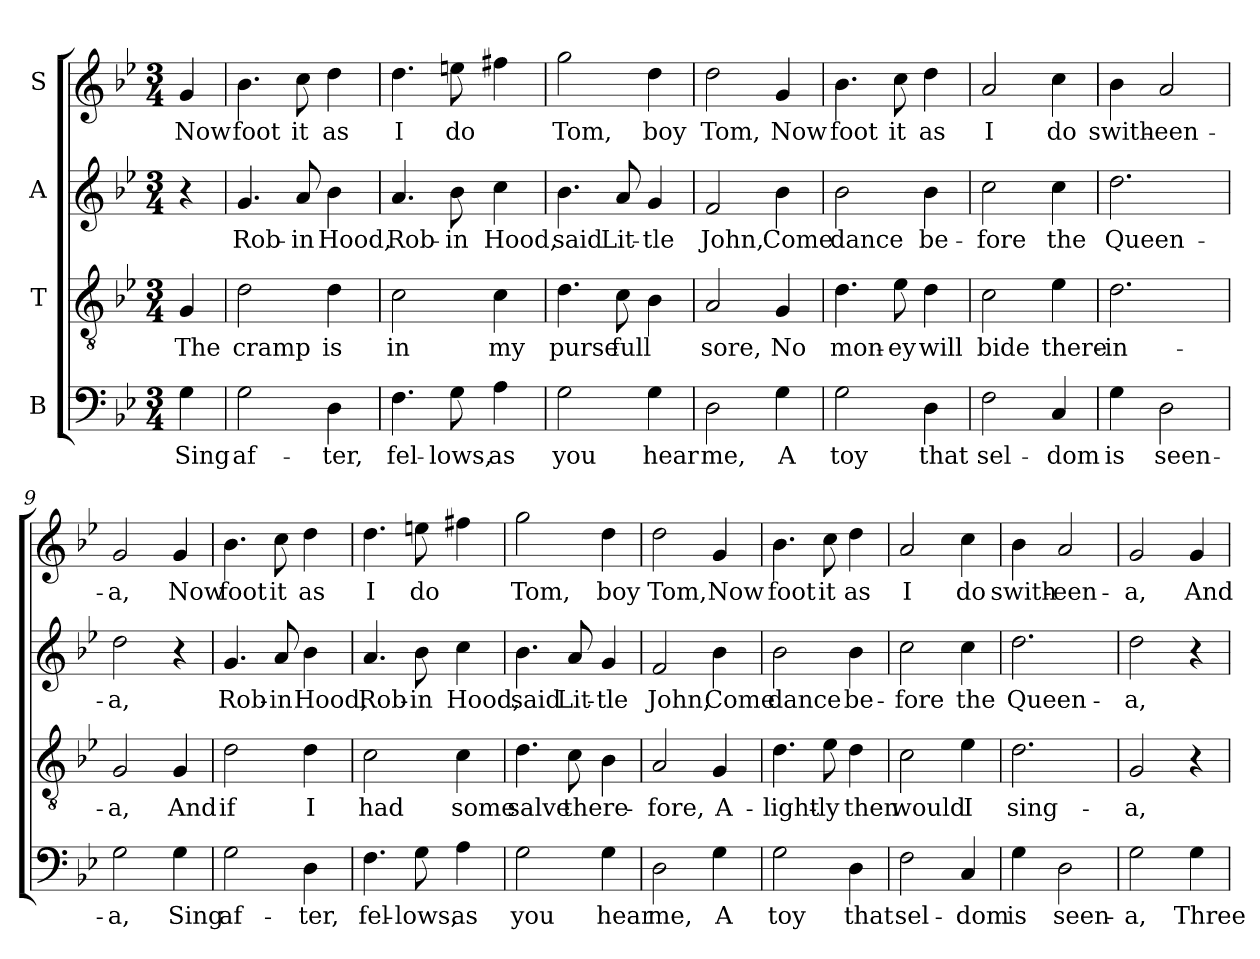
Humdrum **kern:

**kern	**text	**kern	**text	**kern	**text	**kern	**text
*part4	*part4	*part3	*part3	*part2	*part2	*part1	*part1
*staff4	*staff4	*staff3	*staff3	*staff2	*staff2	*staff1	*staff1
*I"B	*	*I"T	*	*I"A	*	*I"S	*
*clefF4	*	*clefGv2	*	*clefG2	*	*clefG2	*
*k[b-e-]	*	*k[b-e-]	*	*k[b-e-]	*	*k[b-e-]	*
*B-:	*	*B-:	*	*B-:	*	*B-:	*
*M3/4	*	*M3/4	*	*M3/4	*	*M3/4	*
=1	=1	=1	=1	=1	=1	=1	=1
!	!LO:LY:b	!	!LO:LY:b	!	!	!	!LO:LY:b
4G\	Sing	4G/	The	4r	.	4g/	Now
=2	=2	=2	=2	=2	=2	=2	=2
!	!LO:LY:b	!	!LO:LY:b	!	!LO:LY:b	!	!LO:LY:b
2G\	af-	2d\	cramp	4.g/	Rob-	4.b-\	foot
!	!	!	!	!	!LO:LY:b	!	!LO:LY:b
.	.	.	.	8a/	-in	8cc\	it
!	!LO:LY:b	!	!LO:LY:b	!	!LO:LY:b	!	!LO:LY:b
4D\	-ter,	4d\	is	4b-\	Hood,	4dd\	as
=3	=3	=3	=3	=3	=3	=3	=3
!	!LO:LY:b	!	!LO:LY:b	!	!LO:LY:b	!	!LO:LY:b
4.F\	fel-	2c\	in	4.a/	Rob-	4.dd\	I
!	!LO:LY:b	!	!	!	!LO:LY:b	!	!LO:LY:b
8G\	-lows,	.	.	8b-\	-in	8een\	do
!	!LO:LY:b	!	!LO:LY:b	!	!LO:LY:b	!	!
4A\	as	4c\	my	4cc\	Hood,	4ff#X\	.
=4	=4	=4	=4	=4	=4	=4	=4
!	!LO:LY:b	!	!LO:LY:b	!	!LO:LY:b	!	!LO:LY:b
2G\	you	4.d\	purse	4.b-\	said	2gg\	Tom,
!	!	!	!LO:LY:b	!	!LO:LY:b	!	!
.	.	8c\	full	8a/	Lit-	.	.
!	!LO:LY:b	!	!	!	!LO:LY:b:rj	!	!LO:LY:b
4G\	hear	4B-\	.	4g/	-tle	4dd\	boy
=5	=5	=5	=5	=5	=5	=5	=5
!	!LO:LY:b	!	!LO:LY:b	!	!LO:LY:b	!	!LO:LY:b
2D\	me,	2A/	sore,	2f/	John,	2dd\	Tom,
!	!LO:LY:b	!	!LO:LY:b	!	!LO:LY:b	!	!LO:LY:b
4G\	A	4G/	No	4b-\	Come	4g/	Now
=6	=6	=6	=6	=6	=6	=6	=6
!	!LO:LY:b	!	!LO:LY:b	!	!LO:LY:b	!	!LO:LY:b
2G\	toy	4.d\	mon-	2b-\	dance	4.b-\	foot
!	!	!	!LO:LY:b	!	!	!	!LO:LY:b
.	.	8e-\	-ey	.	.	8cc\	it
!	!LO:LY:b	!	!LO:LY:b	!	!LO:LY:b	!	!LO:LY:b
4D\	that	4d\	will	4b-\	be-	4dd\	as
=7	=7	=7	=7	=7	=7	=7	=7
!	!LO:LY:b	!	!LO:LY:b	!	!LO:LY:b	!	!LO:LY:b
2F\	sel-	2c\	bide	2cc\	-fore	2a/	I
!	!LO:LY:b	!	!LO:LY:b	!	!LO:LY:b	!	!LO:LY:b
4C/	-dom	4e-\	there-	4cc\	the	4cc\	do
!!LO:LB:g=z
=8	=8	=8	=8	=8	=8	=8	=8
!	!LO:LY:b	!	!LO:LY:b	!	!LO:LY:b	!	!LO:LY:b
4G\	is	2.d\	-in-	2.dd\	Queen-	4b-\	swith-
!	!LO:LY:b	!	!	!	!	!	!LO:LY:b
2D\	seen-	.	.	.	.	2a/	-een-
=9	=9	=9	=9	=9	=9	=9	=9
!	!LO:LY:b	!	!LO:LY:b	!	!LO:LY:b	!	!LO:LY:b
2G\	-a,	2G/	-a,	2dd\	-a,	2g/	-a,
!	!LO:LY:b	!	!LO:LY:b	!	!	!	!LO:LY:b
4G\	Sing	4G/	And	4r	.	4g/	Now
=10	=10	=10	=10	=10	=10	=10	=10
!	!LO:LY:b	!	!LO:LY:b	!	!LO:LY:b	!	!LO:LY:b
2G\	af-	2d\	if	4.g/	Rob-	4.b-\	foot
!	!	!	!	!	!LO:LY:b	!	!LO:LY:b
.	.	.	.	8a/	-in	8cc\	it
!	!LO:LY:b	!	!LO:LY:b	!	!LO:LY:b	!	!LO:LY:b
4D\	-ter,	4d\	I	4b-\	Hood,	4dd\	as
=11	=11	=11	=11	=11	=11	=11	=11
!	!LO:LY:b	!	!LO:LY:b	!	!LO:LY:b	!	!LO:LY:b
4.F\	fel-	2c\	had	4.a/	Rob-	4.dd\	I
!	!LO:LY:b	!	!	!	!LO:LY:b	!	!LO:LY:b
8G\	-lows,	.	.	8b-\	-in	8een\	do
!	!LO:LY:b	!	!LO:LY:b	!	!LO:LY:b	!	!
4A\	as	4c\	some	4cc\	Hood,	4ff#X\	.
=12	=12	=12	=12	=12	=12	=12	=12
!	!LO:LY:b	!	!LO:LY:b	!	!LO:LY:b	!	!LO:LY:b
2G\	you	4.d\	salve	4.b-\	said	2gg\	Tom,
!	!	!	!LO:LY:b	!	!LO:LY:b	!	!
.	.	8c\	there-	8a/	Lit-	.	.
!	!LO:LY:b	!	!	!	!LO:LY:b	!	!LO:LY:b
4G\	hear	4B-\	.	4g/	-tle	4dd\	boy
=13	=13	=13	=13	=13	=13	=13	=13
!	!LO:LY:b	!	!LO:LY:b	!	!LO:LY:b	!	!LO:LY:b
2D\	me,	2A/	-fore,	2f/	John,	2dd\	Tom,
!	!LO:LY:b	!	!LO:LY:b	!	!LO:LY:b	!	!LO:LY:b
4G\	A	4G/	A-	4b-\	Come	4g/	Now
!!LO:PB:g=z
=14	=14	=14	=14	=14	=14	=14	=14
!	!LO:LY:b	!	!LO:LY:b	!	!LO:LY:b	!	!LO:LY:b
2G\	toy	4.d\	-light-	2b-\	dance	4.b-\	foot
!	!	!	!LO:LY:b	!	!	!	!LO:LY:b
.	.	8e-\	-ly	.	.	8cc\	it
!	!LO:LY:b	!	!LO:LY:b	!	!LO:LY:b	!	!LO:LY:b
4D\	that	4d\	then	4b-\	be-	4dd\	as
=15	=15	=15	=15	=15	=15	=15	=15
!	!LO:LY:b	!	!LO:LY:b	!	!LO:LY:b	!	!LO:LY:b
2F\	sel-	2c\	would	2cc\	-fore	2a/	I
!	!LO:LY:b	!	!LO:LY:b	!	!LO:LY:b	!	!LO:LY:b
4C/	-dom	4e-\	I	4cc\	the	4cc\	do
=16	=16	=16	=16	=16	=16	=16	=16
!	!LO:LY:b	!	!LO:LY:b	!	!LO:LY:b	!	!LO:LY:b
4G\	is	2.d\	sing-	2.dd\	Queen-	4b-\	swith-
!	!LO:LY:b	!	!	!	!	!	!LO:LY:b:rj
2D\	seen-	.	.	.	.	2a/	-een-
=17	=17	=17	=17	=17	=17	=17	=17
!	!LO:LY:b	!	!LO:LY:b	!	!LO:LY:b	!	!LO:LY:b
2G\	-a,	2G/	-a,	2dd\	-a,	2g/	-a,
!	!LO:LY:b	!	!	!	!	!	!LO:LY:b
4G\	Three	4r	.	4r	.	4g/	And
=	=	=	=	=	=	=	=
*-	*-	*-	*-	*-	*-	*-	*-
